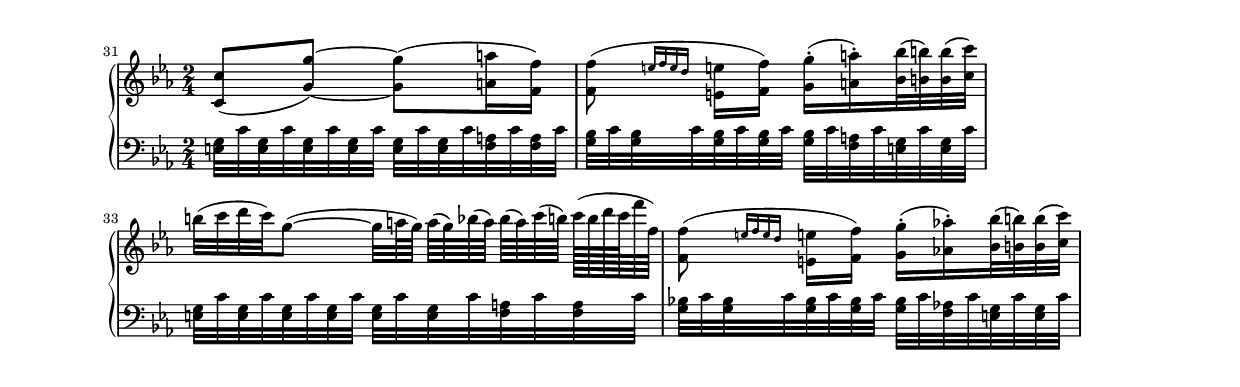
\version "2.11.51"
\include "english.ly"
#(set-global-staff-size 15)
\paper{
  ragged-right=##t
  line-width=17\cm
  indent=0\cm
}
 
% NR 1.2 Rhythms

% Beethoven, Op. 81a
% Piano sonata 26 - Das Lebewohl
% Movt II - Abwesenheit
% Measures 31 - 34

\layout {
   \context {
      \Score
      \override SpacingSpanner #'base-shortest-duration = 
         #(ly:make-moment 1 40) 
      %\override SpacingSpanner #'strict-grace-spacing = ##t
   }
}

\new PianoStaff <<

   % RH Staff
   \new Staff {
      \clef treble
      \key c \minor
      \time 2/4
      \set Score.currentBarNumber = #31

      <c'' c'>8 (
      <g'' g'>8 )
      ~
      <g'' g'>8 (
      <a'' a'>16
      <f'' f'>16 )

      |

      \afterGrace
         <f'' f'>8 (
         {
            e''16 [
            f''16
            e''16
            d''16 ]
         }
      <e''! e'>16
      <f'' f'>16 )
      <g'' g'>16 ( \staccato
      <a'' a'>16 ) \staccato
      <bf'' bf'>32  (
      <b'' b'>32 )
      <b'' b'>32 (
      <c''' c''>32 )

      |

      b''32 (
      c'''32
      d'''32
      c'''32 )
      g''8 (
      ~
      g''32 [
      a''64
      g''64 ) ]

      a''64 ( [
      g''64 )
      bf''64 (
      a''64 ) ]

      bf''64 ( [
      a''64 )
      c'''64 (
      b''64 ) ]

      c'''128 ( [
      b''128
      d'''128
      c'''128
      f'''64
      f''64 ) ]
      
      |

      \afterGrace
         <f'' f'>8 (
         {
            e''16 [
            f''16
            e''16
            d''16 ]
         }
      <e''! e'>16
      <f'' f'>16 )
      <g'' g'>16 ( \staccato
      <af''! af'!>16 ) \staccato
      <bf'' bf'>32  (
      <b'' b'>32 )
      <b'' b'>32 (
      <c''' c''>32 )
   }

   % LH Staff
   \new Staff {
      \clef bass
      \key c \minor
      \time 2/4

      <g e>32
      c'32
      <g e>32
      c'32

      <g e>32
      c'32
      <g e>32
      c'32

      <g e>32
      c'32
      <g e>32
      c'32

      <a f>32
      c'32
      <a f>32
      c'32

      |
      
      <bf g>32
      c'32
      <bf g>32
      c'32

      <bf g>32
      c'32
      <bf g>32
      c'32

      <bf g>32
      c'32
      <a f>32
      c'32

      <g e>32
      c'32
      <g e>32
      c'32

      |

      <g e>32
      c'32
      <g e>32
      c'32

      <g e>32
      c'32
      <g e>32
      c'32

      <g e>32
      c'32
      <g e>32
      c'32

      <a f>32
      c'32
      <a f>32
      c'32

      |
      
      <bf! g>32
      c'32
      <bf g>32
      c'32

      <bf g>32
      c'32
      <bf g>32
      c'32

      <bf g>32
      c'32
      <af! f>32
      c'32

      <g e>32
      c'32
      <g e>32
      c'32
   }

>>
